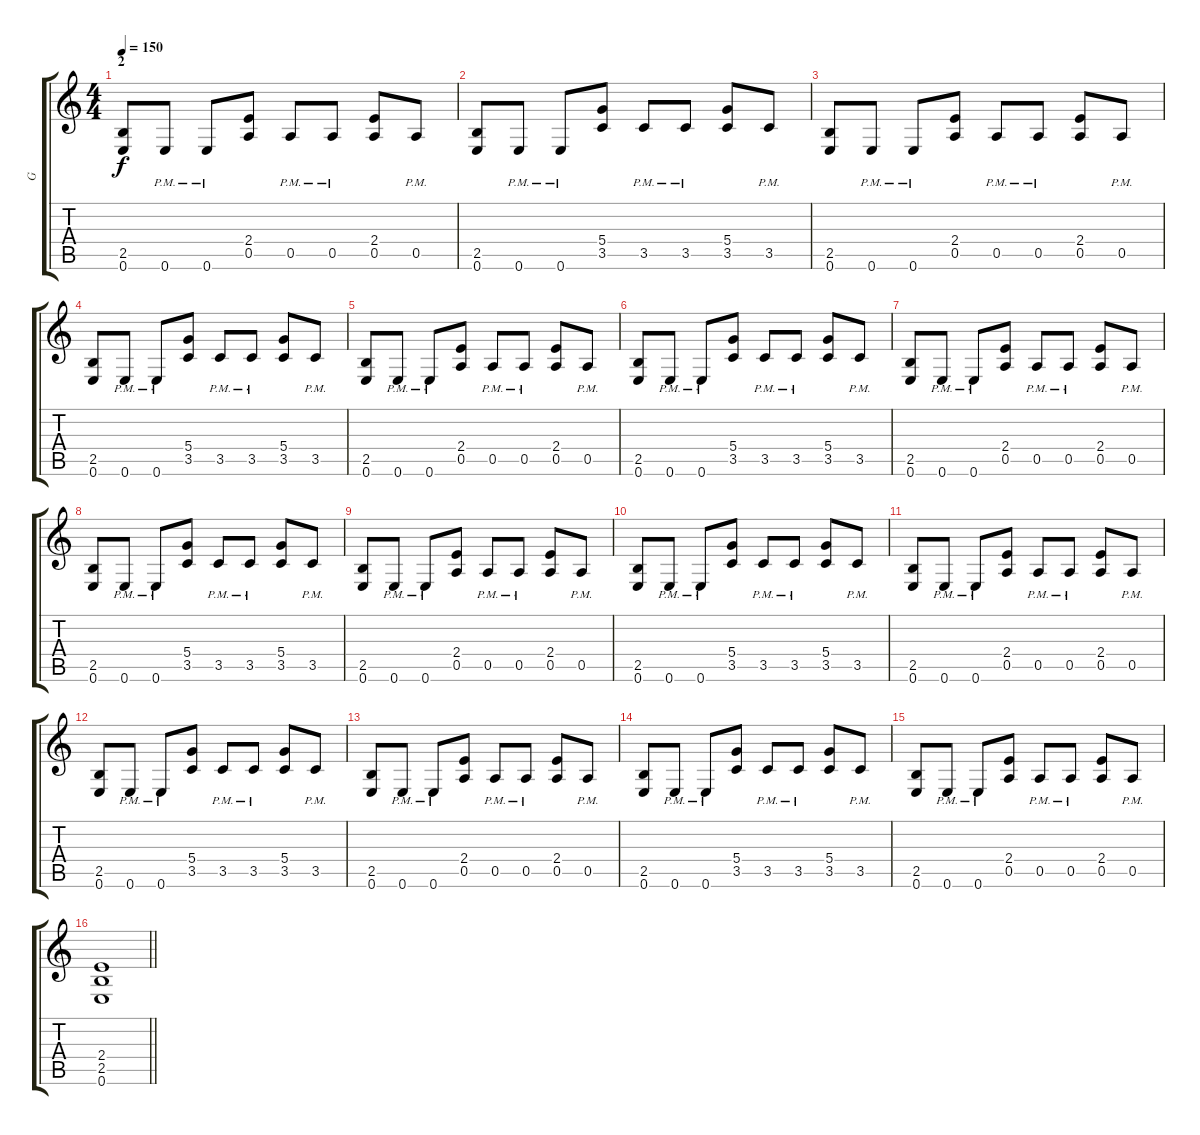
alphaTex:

\track ("G" "G") {instrument distortionguitar}
\staff {score tabs}
\tuning (E4 B3 G3 D3 A2 E2) {hide}
\ts (4 4)
\section ("" "2")
\tempo 150
\clef g2
\ks c
(2.5 0.6).8{dy f} 0.6{pm}.8 0.6{pm}.8 (2.4 0.5).8 0.5{pm}.8 0.5{pm}.8 (2.4 0.5).8 0.5{pm}.8 |
(2.5 0.6).8 0.6{pm}.8 0.6{pm}.8 (5.4 3.5).8 3.5{pm}.8 3.5{pm}.8 (5.4 3.5).8 3.5{pm}.8 |
(2.5 0.6).8 0.6{pm}.8 0.6{pm}.8 (2.4 0.5).8 0.5{pm}.8 0.5{pm}.8 (2.4 0.5).8 0.5{pm}.8 |
(2.5 0.6).8 0.6{pm}.8 0.6{pm}.8 (5.4 3.5).8 3.5{pm}.8 3.5{pm}.8 (5.4 3.5).8 3.5{pm}.8 |
(2.5 0.6).8 0.6{pm}.8 0.6{pm}.8 (2.4 0.5).8 0.5{pm}.8 0.5{pm}.8 (2.4 0.5).8 0.5{pm}.8 |
(2.5 0.6).8 0.6{pm}.8 0.6{pm}.8 (5.4 3.5).8 3.5{pm}.8 3.5{pm}.8 (5.4 3.5).8 3.5{pm}.8 |
(2.5 0.6).8 0.6{pm}.8 0.6{pm}.8 (2.4 0.5).8 0.5{pm}.8 0.5{pm}.8 (2.4 0.5).8 0.5{pm}.8 |
(2.5 0.6).8 0.6{pm}.8 0.6{pm}.8 (5.4 3.5).8 3.5{pm}.8 3.5{pm}.8 (5.4 3.5).8 3.5{pm}.8 |
(2.5 0.6).8 0.6{pm}.8 0.6{pm}.8 (2.4 0.5).8 0.5{pm}.8 0.5{pm}.8 (2.4 0.5).8 0.5{pm}.8 |
(2.5 0.6).8 0.6{pm}.8 0.6{pm}.8 (5.4 3.5).8 3.5{pm}.8 3.5{pm}.8 (5.4 3.5).8 3.5{pm}.8 |
(2.5 0.6).8 0.6{pm}.8 0.6{pm}.8 (2.4 0.5).8 0.5{pm}.8 0.5{pm}.8 (2.4 0.5).8 0.5{pm}.8 |
(2.5 0.6).8 0.6{pm}.8 0.6{pm}.8 (5.4 3.5).8 3.5{pm}.8 3.5{pm}.8 (5.4 3.5).8 3.5{pm}.8 |
(2.5 0.6).8 0.6{pm}.8 0.6{pm}.8 (2.4 0.5).8 0.5{pm}.8 0.5{pm}.8 (2.4 0.5).8 0.5{pm}.8 |
(2.5 0.6).8 0.6{pm}.8 0.6{pm}.8 (5.4 3.5).8 3.5{pm}.8 3.5{pm}.8 (5.4 3.5).8 3.5{pm}.8 |
(2.5 0.6).8 0.6{pm}.8 0.6{pm}.8 (2.4 0.5).8 0.5{pm}.8 0.5{pm}.8 (2.4 0.5).8 0.5{pm}.8 |
\barLineRight lightlight
(2.4 2.5 0.6).1
